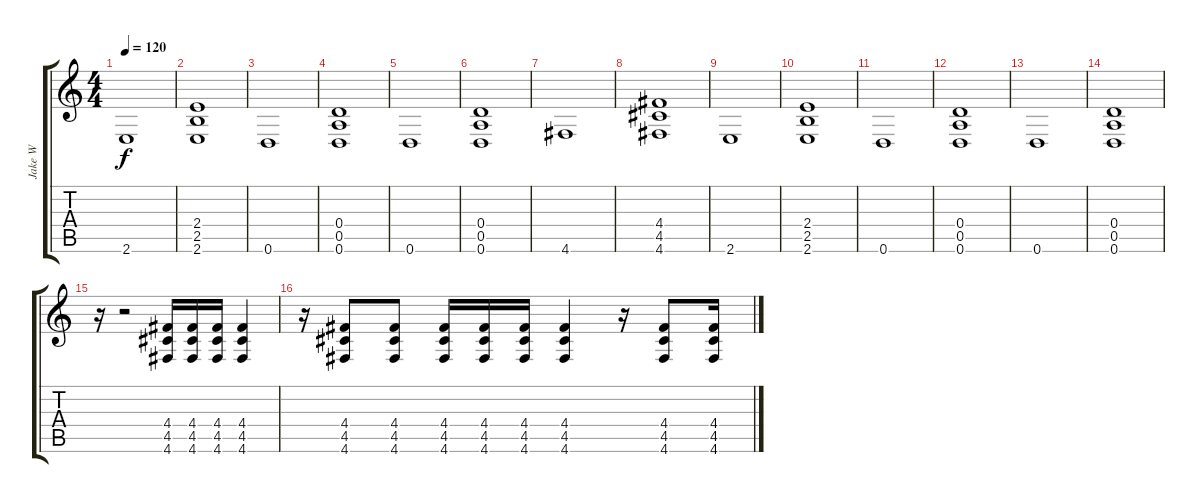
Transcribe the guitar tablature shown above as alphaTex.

\track ("Jake W" "Jake W") {instrument distortionguitar}
\staff {score tabs}
\tuning (E4 B3 G3 D3 A2 D2) {hide}
\ts (4 4)
\tempo 120
\clef g2
\ks c
2.6.1{dy f} |
(2.4 2.5 2.6).1 |
0.6.1 |
(0.4 0.5 0.6).1 |
0.6.1 |
(0.4 0.5 0.6).1 |
4.6.1 |
(4.4 4.5 4.6).1 |
2.6.1 |
(2.4 2.5 2.6).1 |
0.6.1 |
(0.4 0.5 0.6).1 |
0.6.1 |
(0.4 0.5 0.6).1 |
r.16 r.2 (4.4 4.5 4.6).16 (4.4 4.5 4.6).16 (4.4 4.5 4.6).16 (4.4 4.5 4.6).4 |
r.16 (4.4 4.5 4.6).8 (4.4 4.5 4.6).8 (4.4 4.5 4.6).16 (4.4 4.5 4.6).16 (4.4 4.5 4.6).16 (4.4 4.5 4.6).4 r.16 (4.4 4.5 4.6).8 (4.4 4.5 4.6).16
